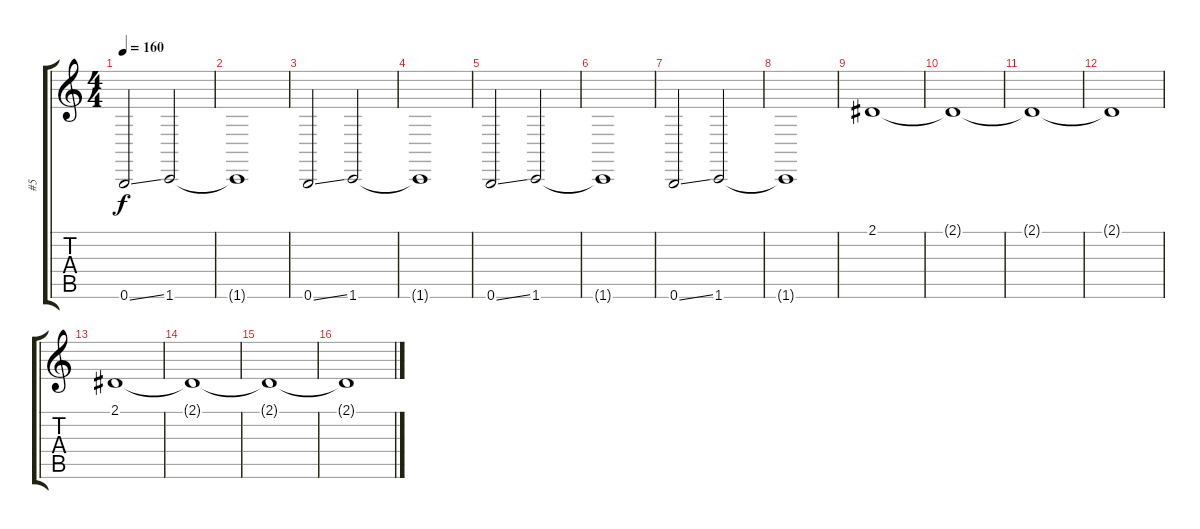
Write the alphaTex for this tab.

\track ("#5" "#5") {instrument lead1square}
\staff {score tabs}
\tuning (Db4 Ab3 E3 B2 Gb2 B1) {hide}
\ts (4 4)
\tempo 160
\clef g2
\ks c
0.6{ss}.2{dy f} 1.6.2 |
1.6{t}.1 |
0.6{ss}.2 1.6.2 |
1.6{t}.1 |
0.6{ss}.2 1.6.2 |
1.6{t}.1 |
0.6{ss}.2 1.6.2 |
1.6{t}.1 |
2.1.1{volume 9} |
2.1{t}.1 |
2.1{t}.1 |
2.1{t}.1 |
2.1.1{volume 9} |
2.1{t}.1 |
2.1{t}.1 |
2.1{t}.1
